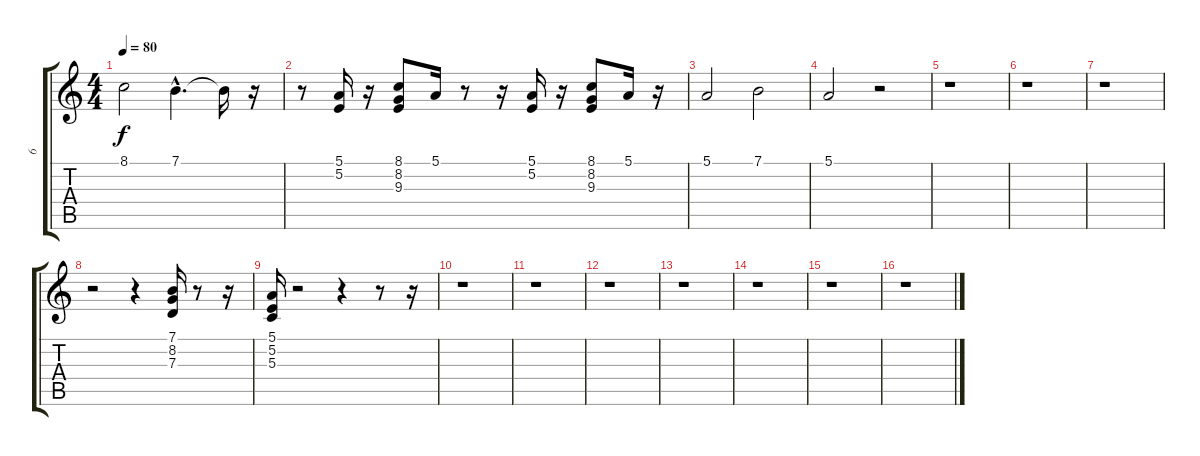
\track ("6" "6") {instrument voiceoohs}
\staff {score tabs}
\tuning (E4 B3 G3 D3 A2 E2) {hide}
\ts (4 4)
\tempo 80
\clef g2
\ks c
8.1.2{dy f} 7.1{hac}.4{d} 7.1{t}.16 r.16 |
r.8 (5.1 5.2).16 r.16 (8.1 8.2 9.3).8 5.1.16 r.8 r.16 (5.1 5.2).16 r.16 (8.1 8.2 9.3).8 5.1.16 r.16 |
5.1.2 7.1.2 |
5.1.2 r.2 |
r.1 |
r.1 |
r.1 |
r.2 r.4 (7.1 8.2 7.3).16 r.8 r.16 |
(5.1 5.2 5.3).16 r.2 r.4 r.8 r.16 |
r.1 |
r.1 |
r.1 |
r.1 |
r.1 |
r.1 |
r.1
